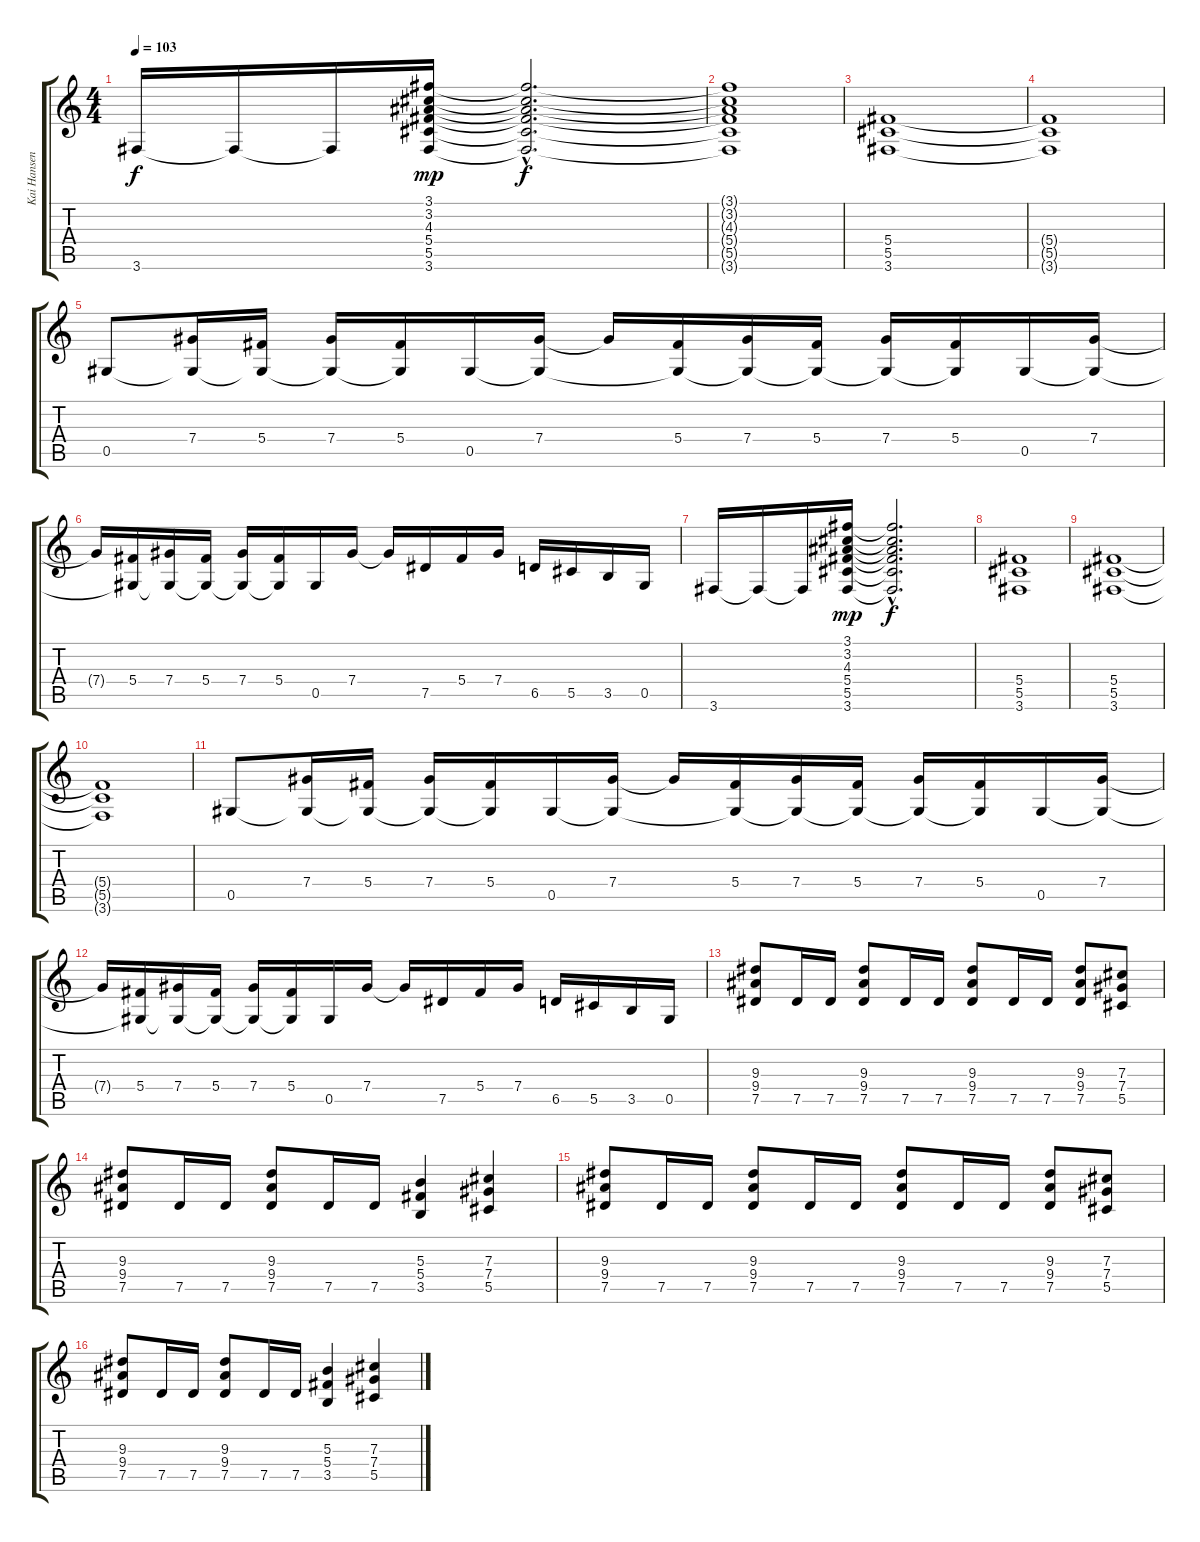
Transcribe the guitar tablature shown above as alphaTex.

\track ("Kai Hansen - Guitar" "Kai Hansen") {instrument distortionguitar}
\staff {score tabs}
\tuning (Eb4 Bb3 Gb3 Db3 Ab2 Eb2) {hide}
\ts (4 4)
\tempo 103
\clef g2
\ks c
3.6.16{dy f} 3.6{t}.16 3.6{t}.16 (3.1 3.2 4.3 5.4 5.5 3.6).16{dy mp} (3.1{hac t} 3.2{hac t} 4.3{hac t} 5.4{hac t} 5.5{hac t} 3.6{hac t}).2{d dy f} |
(3.1{t} 3.2{t} 4.3{t} 5.4{t} 5.5{t} 3.6{t}).1 |
(5.4 5.5 3.6).1 |
(5.4{t} 5.5{t} 3.6{t}).1 |
0.5.8 (7.4 0.5{t}).16 (5.4 0.5{t}).16 (7.4 0.5{t}).16 (5.4 0.5{t}).16 0.5.16 (7.4 0.5{t}).16 7.4{t}.16 (5.4 0.5{t}).16 (7.4 0.5{t}).16 (5.4 0.5{t}).16 (7.4 0.5{t}).16 (5.4 0.5{t}).16 0.5.16 (7.4 0.5{t}).16 |
7.4{t}.16 (5.4 0.5{t}).16 (7.4 0.5{t}).16 (5.4 0.5{t}).16 (7.4 0.5{t}).16 (5.4 0.5{t}).16 0.5.16 7.4.16 7.4{t}.16 7.5.16 5.4.16 7.4.16 6.5.16 5.5.16 3.5.16 0.5.16 |
3.6.16 3.6{t}.16 3.6{t}.16 (3.1 3.2 4.3 5.4 5.5 3.6).16{dy mp} (3.1{hac t} 3.2{hac t} 4.3{hac t} 5.4{hac t} 5.5{hac t} 3.6{hac t}).2{d dy f} |
(5.4 5.5 3.6).1 |
(5.4 5.5 3.6).1 |
(5.4{t} 5.5{t} 3.6{t}).1 |
0.5.8 (7.4 0.5{t}).16 (5.4 0.5{t}).16 (7.4 0.5{t}).16 (5.4 0.5{t}).16 0.5.16 (7.4 0.5{t}).16 7.4{t}.16 (5.4 0.5{t}).16 (7.4 0.5{t}).16 (5.4 0.5{t}).16 (7.4 0.5{t}).16 (5.4 0.5{t}).16 0.5.16 (7.4 0.5{t}).16 |
7.4{t}.16 (5.4 0.5{t}).16 (7.4 0.5{t}).16 (5.4 0.5{t}).16 (7.4 0.5{t}).16 (5.4 0.5{t}).16 0.5.16 7.4.16 7.4{t}.16 7.5.16 5.4.16 7.4.16 6.5.16 5.5.16 3.5.16 0.5.16 |
(9.3 9.4 7.5).8 7.5.16 7.5.16 (9.3 9.4 7.5).8 7.5.16 7.5.16 (9.3 9.4 7.5).8 7.5.16 7.5.16 (9.3 9.4 7.5).8 (7.3 7.4 5.5).8 |
(9.3 9.4 7.5).8 7.5.16 7.5.16 (9.3 9.4 7.5).8 7.5.16 7.5.16 (5.3 5.4 3.5).4 (7.3 7.4 5.5).4 |
(9.3 9.4 7.5).8 7.5.16 7.5.16 (9.3 9.4 7.5).8 7.5.16 7.5.16 (9.3 9.4 7.5).8 7.5.16 7.5.16 (9.3 9.4 7.5).8 (7.3 7.4 5.5).8 |
(9.3 9.4 7.5).8 7.5.16 7.5.16 (9.3 9.4 7.5).8 7.5.16 7.5.16 (5.3 5.4 3.5).4 (7.3 7.4 5.5).4
